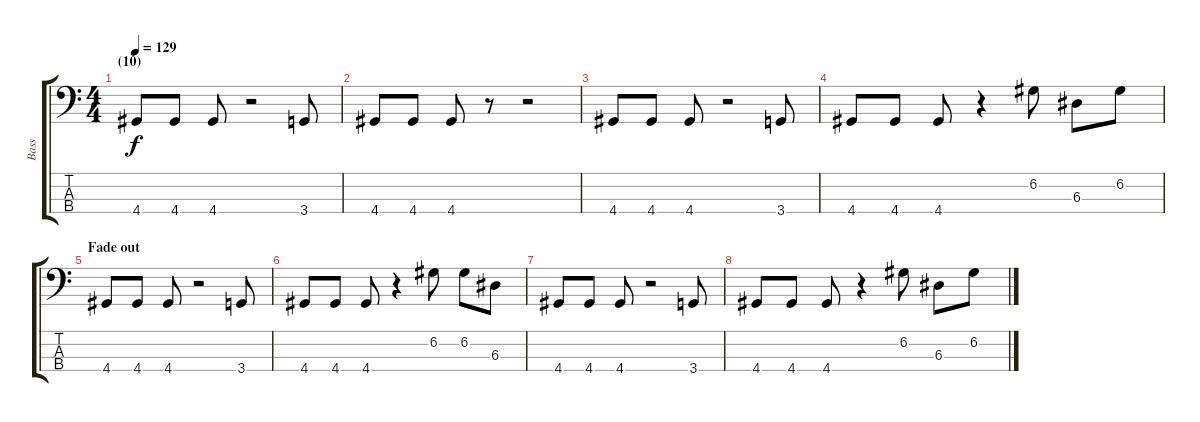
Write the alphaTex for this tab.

\track ("Bass" "Bass") {instrument electricbasspick}
\staff {score tabs}
\tuning (G2 D2 A1 E1) {hide}
\ts (4 4)
\section ("" "(10)")
\tempo 129
\clef f4
\ks c
4.4.8{dy f} 4.4.8 4.4.8 r.2 3.4.8 |
4.4.8 4.4.8 4.4.8 r.8 r.2 |
4.4.8 4.4.8 4.4.8 r.2 3.4.8 |
4.4.8 4.4.8 4.4.8 r.4 6.2.8 6.3.8 6.2.8 |
\section ("" "Fade out")
4.4.8 4.4.8 4.4.8 r.2 3.4.8 |
4.4.8 4.4.8 4.4.8 r.4 6.2.8 6.2.8 6.3.8 |
4.4.8 4.4.8 4.4.8 r.2 3.4.8 |
4.4.8 4.4.8 4.4.8 r.4 6.2.8 6.3.8 6.2.8
